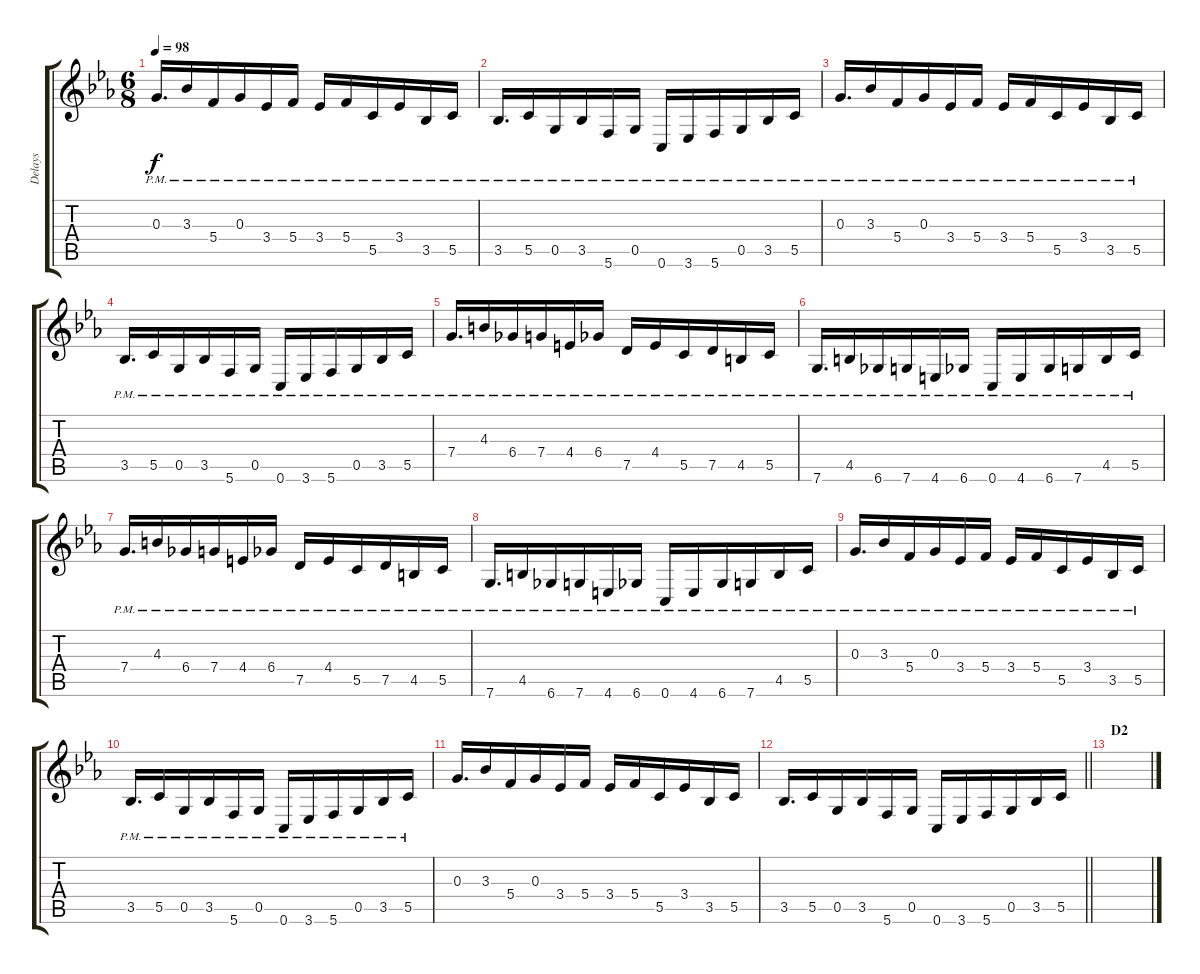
\track ("Delays" "Delays") {instrument distortionguitar}
\staff {score tabs}
\tuning (E4 C4 G3 C3 G2 C2) {hide}
\ts (6 8)
\tempo 98
\clef g2
\ks eb
0.3{pm}.16{d dy f} 3.3{pm}.16 5.4{pm}.16 0.3{pm}.16 3.4{pm}.16 5.4{pm}.16 3.4{pm}.16 5.4{pm}.16 5.5{pm}.16 3.4{pm}.16 3.5{pm}.16 5.5{pm}.16 |
3.5{pm}.16{d} 5.5{pm}.16 0.5{pm}.16 3.5{pm}.16 5.6{pm}.16 0.5{pm}.16 0.6{pm}.16 3.6{pm}.16 5.6{pm}.16 0.5{pm}.16 3.5{pm}.16 5.5{pm}.16 |
0.3{pm}.16{d} 3.3{pm}.16 5.4{pm}.16 0.3{pm}.16 3.4{pm}.16 5.4{pm}.16 3.4{pm}.16 5.4{pm}.16 5.5{pm}.16 3.4{pm}.16 3.5{pm}.16 5.5{pm}.16 |
3.5{pm}.16{d} 5.5{pm}.16 0.5{pm}.16 3.5{pm}.16 5.6{pm}.16 0.5{pm}.16 0.6{pm}.16 3.6{pm}.16 5.6{pm}.16 0.5{pm}.16 3.5{pm}.16 5.5{pm}.16 |
7.4{pm}.16{d} 4.3{pm}.16 6.4{pm}.16 7.4{pm}.16 4.4{pm}.16 6.4{pm}.16 7.5{pm}.16 4.4{pm}.16 5.5{pm}.16 7.5{pm}.16 4.5{pm}.16 5.5{pm}.16 |
7.6{pm}.16{d} 4.5{pm}.16 6.6{pm}.16 7.6{pm}.16 4.6{pm}.16 6.6{pm}.16 0.6{pm}.16 4.6{pm}.16 6.6{pm}.16 7.6{pm}.16 4.5{pm}.16 5.5{pm}.16 |
7.4{pm}.16{d} 4.3{pm}.16 6.4{pm}.16 7.4{pm}.16 4.4{pm}.16 6.4{pm}.16 7.5{pm}.16 4.4{pm}.16 5.5{pm}.16 7.5{pm}.16 4.5{pm}.16 5.5{pm}.16 |
7.6{pm}.16{d} 4.5{pm}.16 6.6{pm}.16 7.6{pm}.16 4.6{pm}.16 6.6{pm}.16 0.6{pm}.16 4.6{pm}.16 6.6{pm}.16 7.6{pm}.16 4.5{pm}.16 5.5{pm}.16 |
0.3{pm}.16{d} 3.3{pm}.16 5.4{pm}.16 0.3{pm}.16 3.4{pm}.16 5.4{pm}.16 3.4{pm}.16 5.4{pm}.16 5.5{pm}.16 3.4{pm}.16 3.5{pm}.16 5.5{pm}.16 |
3.5{pm}.16{d} 5.5{pm}.16 0.5{pm}.16 3.5{pm}.16 5.6{pm}.16 0.5{pm}.16 0.6{pm}.16 3.6{pm}.16 5.6{pm}.16 0.5{pm}.16 3.5{pm}.16 5.5{pm}.16 |
0.3.16{d} 3.3.16 5.4.16 0.3.16 3.4.16 5.4.16 3.4.16 5.4.16 5.5.16 3.4.16 3.5.16 5.5.16 |
\barLineRight lightlight
3.5.16{d} 5.5.16 0.5.16 3.5.16 5.6.16 0.5.16 0.6.16 3.6.16 5.6.16 0.5.16 3.5.16 5.5.16 |
\section ("" "D2")
